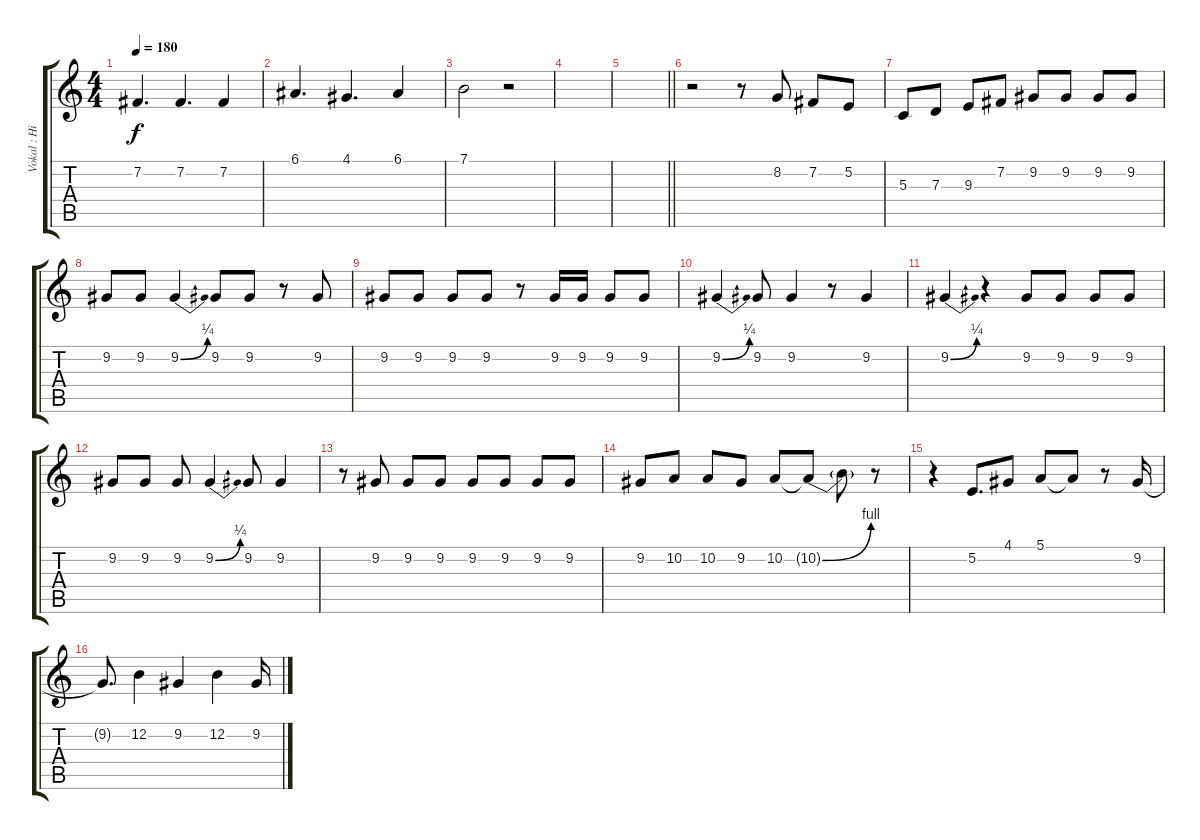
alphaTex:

\track ("Vokal : Hirasawa Yui - San" "Vokal : Hi") {instrument recorder}
\staff {score tabs}
\tuning (E4 B3 G3 D3 A2 E2) {hide}
\ts (4 4)
\tempo 180
\clef g2
\ks c
7.2.4{d dy f} 7.2.4{d} 7.2.4 |
6.1.4{d} 4.1.4{d} 6.1.4 |
7.1.2 r.2 |
|
\barLineRight lightlight
|
r.2 r.8 8.2.8 7.2.8 5.2.8 |
5.3.8 7.3.8 9.3.8 7.2.8 9.2.8 9.2.8 9.2.8 9.2.8 |
9.2.8 9.2.8 9.2{be (bend 0 0 60 1)}.4 9.2.8 9.2.8 r.8 9.2.8 |
9.2.8 9.2.8 9.2.8 9.2.8 r.8 9.2.16 9.2.16 9.2.8 9.2.8 |
9.2{be (bend 0 0 60 1)}.4 9.2.8 9.2.4 r.8 9.2.4 |
9.2{be (bend 0 0 60 1)}.4 r.4 9.2.8 9.2.8 9.2.8 9.2.8 |
9.2.8 9.2.8 9.2.8 9.2{be (bend 0 0 60 1)}.4 9.2.8 9.2.4 |
r.8 9.2.8 9.2.8 9.2.8 9.2.8 9.2.8 9.2.8 9.2.8 |
9.2.8 10.2.8 10.2.8 9.2.8 10.2.8 10.2{be (bend 0 0 60 4) t}.8 10.2{t}.8 r.8 |
r.4 5.2.8{d} 4.1.8 5.1.8 5.1{t}.8 r.8 9.2.16 |
9.2{t}.8{d} 12.2.4 9.2.4 12.2.4 9.2.16
